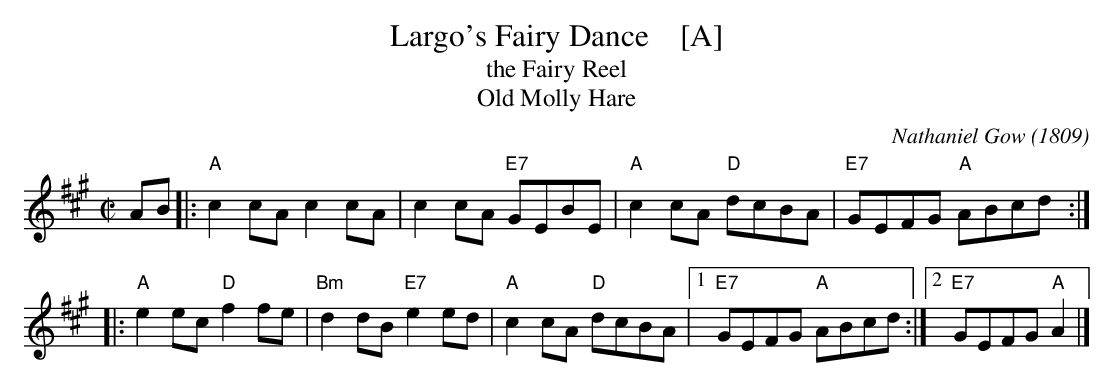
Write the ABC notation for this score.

X:1
T: Largo's Fairy Dance    [A]
T: the Fairy Reel
T: Old Molly Hare
C: Nathaniel Gow
O: 1809
L: 1/8
M: C|
K: A
AB \
|: "A"c2cA c2cA | c2cA "E7"GEBE | "A"c2cA "D"dcBA | "E7"GEFG "A"ABcd :|
|: "A"e2ec "D"f2fe | "Bm"d2dB "E7"e2ed | "A"c2cA "D"dcBA |1 "E7"GEFG "A"ABcd :|2 "E7"GEFG "A"A2 |]
